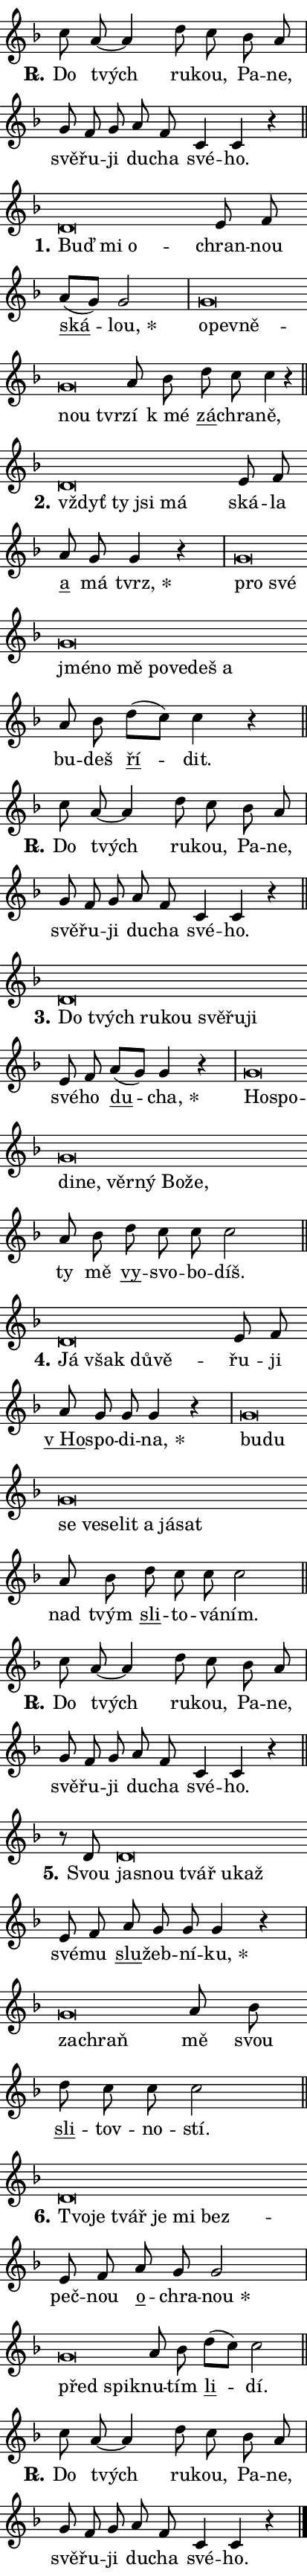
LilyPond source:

\version "2.22.1"
\header { tagline = "" }
\paper {
  indent = 0\cm
  top-margin = 0\cm
  right-margin = 0\cm
  bottom-margin = 0\cm
  left-margin = 0\cm
  paper-width = 7\cm
  page-breaking = #ly:one-page-breaking
  system-system-spacing.basic-distance = #11
  score-system-spacing.basic-distance = #11.3
  ragged-last = ##f
}


%% Author: Thomas Morley
%% https://lists.gnu.org/archive/html/lilypond-user/2020-05/msg00002.html
#(define (line-position grob)
"Returns position of @var[grob} in current system:
   @code{'start}, if at first time-step
   @code{'end}, if at last time-step
   @code{'middle} otherwise
"
  (let* ((col (ly:item-get-column grob))
         (ln (ly:grob-object col 'left-neighbor))
         (rn (ly:grob-object col 'right-neighbor))
         (col-to-check-left (if (ly:grob? ln) ln col))
         (col-to-check-right (if (ly:grob? rn) rn col))
         (break-dir-left
           (and
             (ly:grob-property col-to-check-left 'non-musical #f)
             (ly:item-break-dir col-to-check-left)))
         (break-dir-right
           (and
             (ly:grob-property col-to-check-right 'non-musical #f)
             (ly:item-break-dir col-to-check-right))))
        (cond ((eqv? 1 break-dir-left) 'start)
              ((eqv? -1 break-dir-right) 'end)
              (else 'middle))))

#(define (tranparent-at-line-position vctor)
  (lambda (grob)
  "Relying on @code{line-position} select the relevant enry from @var{vctor}.
Used to determine transparency,"
    (case (line-position grob)
      ((end) (not (vector-ref vctor 0)))
      ((middle) (not (vector-ref vctor 1)))
      ((start) (not (vector-ref vctor 2))))))

noteHeadBreakVisibility =
#(define-music-function (break-visibility)(vector?)
"Makes @code{NoteHead}s transparent relying on @var{break-visibility}"
#{
  \override NoteHead.transparent =
    #(tranparent-at-line-position break-visibility)
#})

#(define delete-ledgers-for-transparent-note-heads
  (lambda (grob)
    "Reads whether a @code{NoteHead} is transparent.
If so this @code{NoteHead} is removed from @code{'note-heads} from
@var{grob}, which is supposed to be @code{LedgerLineSpanner}.
As a result ledgers are not printed for this @code{NoteHead}"
    (let* ((nhds-array (ly:grob-object grob 'note-heads))
           (nhds-list
             (if (ly:grob-array? nhds-array)
                 (ly:grob-array->list nhds-array)
                 '()))
           ;; Relies on the transparent-property being done before
           ;; Staff.LedgerLineSpanner.after-line-breaking is executed.
           ;; This is fragile ...
           (to-keep
             (remove
               (lambda (nhd)
                 (ly:grob-property nhd 'transparent #f))
               nhds-list)))
      ;; TODO find a better method to iterate over grob-arrays, similiar
      ;; to filter/remove etc for lists
      ;; For now rebuilt from scratch
      (set! (ly:grob-object grob 'note-heads)  '())
      (for-each
        (lambda (nhd)
          (ly:pointer-group-interface::add-grob grob 'note-heads nhd))
        to-keep))))

hideNotes = {
  \noteHeadBreakVisibility #begin-of-line-visible
}
unHideNotes = {
  \noteHeadBreakVisibility #all-visible
}

% work-around for resetting accidentals
% https://lilypond.org/doc/v2.23/Documentation/notation/displaying-rhythms#unmetered-music
cadenzaMeasure = {
  \cadenzaOff
  \partial 1024 s1024
  \cadenzaOn
}

#(define-markup-command (accent layout props text) (markup?)
  "Underline accented syllable"
  (interpret-markup layout props
    #{\markup \override #'(offset . 4.3) \underline { #text }#}))

responsum = \markup \concat {
  "R" \hspace #-1.05 \path #0.1 #'((moveto 0 0.07) (lineto 0.9 0.8)) \hspace #0.05 "."
}

\layout {
    \context {
        \Staff
        \remove "Time_signature_engraver"
        \override LedgerLineSpanner.after-line-breaking = #delete-ledgers-for-transparent-note-heads
    }
    \context {
        \Voice {
            \override NoteHead.output-attributes = #'((class . "notehead"))
            \override Hairpin.height = #0.55
        }
    }
    \context {
        \Lyrics {
            \override StanzaNumber.output-attributes = #'((class . "stanzanumber"))
            \override LyricSpace.minimum-distance = #0.9
            \override LyricText.font-name = #"TeX Gyre Schola"
            \override LyricText.font-size = 1
            \override StanzaNumber.font-name = #"TeX Gyre Schola Bold"
            \override StanzaNumber.font-size = 1
        }
    }
}

% magnetic-lyrics.ily
%
%   written by
%     Jean Abou Samra <jean@abou-samra.fr>
%     Werner Lemberg <wl@gnu.org>
%
%   adapted by
%     Jiri Hon <jiri.hon@gmail.com>
%
% Version 2022-Apr-15

% https://www.mail-archive.com/lilypond-user@gnu.org/msg149350.html

#(define (Left_hyphen_pointer_engraver context)
   "Collect syllable-hyphen-syllable occurrences in lyrics and store
them in properties.  This engraver only looks to the left.  For
example, if the lyrics input is @code{foo -- bar}, it does the
following.

@itemize @bullet
@item
Set the @code{text} property of the @code{LyricHyphen} grob between
@q{foo} and @q{bar} to @code{foo}.

@item
Set the @code{left-hyphen} property of the @code{LyricText} grob with
text @q{foo} to the @code{LyricHyphen} grob between @q{foo} and
@q{bar}.
@end itemize

Use this auxiliary engraver in combination with the
@code{lyric-@/text::@/apply-@/magnetic-@/offset!} hook."
   (let ((hyphen #f)
         (text #f))
     (make-engraver
      (acknowledgers
       ((lyric-syllable-interface engraver grob source-engraver)
        (set! text grob)))
      (end-acknowledgers
       ((lyric-hyphen-interface engraver grob source-engraver)
        ;(when (not (grob::has-interface grob 'lyric-space-interface))
          (set! hyphen grob)));)
      ((stop-translation-timestep engraver)
       (when (and text hyphen)
         (ly:grob-set-object! text 'left-hyphen hyphen))
       (set! text #f)
       (set! hyphen #f)))))

#(define (lyric-text::apply-magnetic-offset! grob)
   "If the space between two syllables is less than the value in
property @code{LyricText@/.details@/.squash-threshold}, move the right
syllable to the left so that it gets concatenated with the left
syllable.

Use this function as a hook for
@code{LyricText@/.after-@/line-@/breaking} if the
@code{Left_@/hyphen_@/pointer_@/engraver} is active."
   (let ((hyphen (ly:grob-object grob 'left-hyphen #f)))
     (when hyphen
       (let ((left-text (ly:spanner-bound hyphen LEFT)))
         (when (grob::has-interface left-text 'lyric-syllable-interface)
           (let* ((common (ly:grob-common-refpoint grob left-text X))
                  (this-x-ext (ly:grob-extent grob common X))
                  (left-x-ext
                   (begin
                     ;; Trigger magnetism for left-text.
                     (ly:grob-property left-text 'after-line-breaking)
                     (ly:grob-extent left-text common X)))
                  ;; `delta` is the gap width between two syllables.
                  (delta (- (interval-start this-x-ext)
                            (interval-end left-x-ext)))
                  (details (ly:grob-property grob 'details))
                  (threshold (assoc-get 'squash-threshold details 0.2)))
             (when (< delta threshold)
               (let* (;; We have to manipulate the input text so that
                      ;; ligatures crossing syllable boundaries are not
                      ;; disabled.  For languages based on the Latin
                      ;; script this is essentially a beautification.
                      ;; However, for non-Western scripts it can be a
                      ;; necessity.
                      (lt (ly:grob-property left-text 'text))
                      (rt (ly:grob-property grob 'text))
                      (is-space (grob::has-interface hyphen 'lyric-space-interface))
                      (space (if is-space " " ""))
                      (space-markup (grob-interpret-markup grob " "))
                      (space-size (interval-length (ly:stencil-extent space-markup X)))
                      (extra-delta (if is-space space-size 0))
                      ;; Append new syllable.
                      (ltrt-space (if (and (string? lt) (string? rt))
                                (string-append lt space rt)
                                (make-concat-markup (list lt space rt))))
                      ;; Right-align `ltrt` to the right side.
                      (ltrt-space-markup (grob-interpret-markup
                               grob
                               (make-translate-markup
                                (cons (interval-length this-x-ext) 0)
                                (make-right-align-markup ltrt-space)))))
                 (begin
                   ;; Don't print `left-text`.
                   (ly:grob-set-property! left-text 'stencil #f)
                   ;; Set text and stencil (which holds all collected
                   ;; syllables so far) and shift it to the left.
                   (ly:grob-set-property! grob 'text ltrt-space)
                   (ly:grob-set-property! grob 'stencil ltrt-space-markup)
                   (ly:grob-translate-axis! grob (- (- delta extra-delta)) X))))))))))


#(define (lyric-hyphen::displace-bounds-first grob)
   ;; Make very sure this callback isn't triggered too early.
   (let ((left (ly:spanner-bound grob LEFT))
         (right (ly:spanner-bound grob RIGHT)))
     (ly:grob-property left 'after-line-breaking)
     (ly:grob-property right 'after-line-breaking)
     (ly:lyric-hyphen::print grob)))

squashThreshold = #0.4

\layout {
  \context {
    \Lyrics
    \consists #Left_hyphen_pointer_engraver
    \override LyricText.after-line-breaking =
      #lyric-text::apply-magnetic-offset!
    \override LyricHyphen.stencil = #lyric-hyphen::displace-bounds-first
    \override LyricText.details.squash-threshold = \squashThreshold
    \override LyricHyphen.minimum-distance = 0
    \override LyricHyphen.minimum-length = \squashThreshold
  }
}

squash = \override LyricText.details.squash-threshold = 9999
unSquash = \override LyricText.details.squash-threshold = \squashThreshold

left = \override LyricText.self-alignment-X = #LEFT
unLeft = \revert LyricText.self-alignment-X

starOffset = #(lambda (grob) 
                (let ((x_offset (ly:self-alignment-interface::aligned-on-x-parent grob)))
                  (if (= x_offset 0) 0 (+ x_offset 1.2))))

star = #(define-music-function (syllable)(string?)
"Append star separator at the end of a syllable"
#{
  \once \override LyricText.X-offset = #starOffset
  \lyricmode { \markup {
    #syllable
    \override #'((font-name . "TeX Gyre Schola Bold")) \hspace #0.2 \lower #0.65 \larger "*"
  } }
#})

starAccent = #(define-music-function (syllable)(string?)
"Append star separator at the end of a syllable and make accent"
#{
  \once \override LyricText.X-offset = #starOffset
  \lyricmode { \markup {
    \accent #syllable
    \override #'((font-name . "TeX Gyre Schola Bold")) \hspace #0.2 \lower #0.65 \larger "*"
  } }
#})

breath = #(define-music-function (syllable)(string?)
"Append breathing indicator at the end of a syllable"
#{
  \lyricmode { \markup { #syllable "+" } }
#})

optionalBreath = #(define-music-function (syllable)(string?)
"Append optional breathing indicator at the end of a syllable"
#{
  \lyricmode { \markup { #syllable "(+)" } }
#})


\score {
    <<
        \new Voice = "melody" { \cadenzaOn \key f \major \relative { c''8 a~ a4 d8 c bes a \cadenzaMeasure \bar "|" g f g a f c4 c r \cadenzaMeasure \bar "||" \break } }
        \new Lyrics \lyricsto "melody" { \lyricmode { \set stanza = \responsum
Do tvých ru -- kou, Pa -- ne, svě -- řu -- ji du -- cha své -- ho. } }
    >>
    \layout {}
}

\score {
    <<
        \new Voice = "melody" { \cadenzaOn \key f \major \relative { d'\breve*1/16 \hideNotes \breve*1/16 \breve*1/16 \bar "" \unHideNotes e8 f \bar "" a[( g)] g2 \cadenzaMeasure \bar "|" g\breve*1/16 \hideNotes \breve*1/16 \bar "" \breve*1/16 \bar "" \breve*1/16 \breve*1/16 \bar "" \unHideNotes a8 bes \bar "" d c c4 r \cadenzaMeasure \bar "||" \break } }
        \new Lyrics \lyricsto "melody" { \lyricmode { \set stanza = "1."
\left Buď \squash mi o -- \unLeft \unSquash chran -- nou \markup \accent ská -- \star lou, \left o -- \squash pev -- ně -- nou tvr -- \unLeft \unSquash zí "k mé" \markup \accent zá -- chra -- ně, } }
    >>
    \layout {}
}

\score {
    <<
        \new Voice = "melody" { \cadenzaOn \key f \major \relative { d'\breve*1/16 \hideNotes \breve*1/16 \bar "" \breve*1/16 \breve*1/16 \bar "" \unHideNotes e8 f \bar "" a g g4 r \cadenzaMeasure \bar "|" g\breve*1/16 \hideNotes \breve*1/16 \bar "" \breve*1/16 \bar "" \breve*1/16 \bar "" \breve*1/16 \bar "" \breve*1/16 \bar "" \breve*1/16 \bar "" \breve*1/16 \breve*1/16 \bar "" \unHideNotes a8 bes \bar "" d[( c)] c4 r \cadenzaMeasure \bar "||" \break } }
        \new Lyrics \lyricsto "melody" { \lyricmode { \set stanza = "2."
\left vždyť \squash ty jsi má \unLeft \unSquash ská -- la \markup \accent a má \star tvrz, \left pro \squash své jmé -- no mě po -- ve -- deš a \unLeft \unSquash bu -- deš \markup \accent ří -- dit. } }
    >>
    \layout {}
}

\score {
    <<
        \new Voice = "melody" { \cadenzaOn \key f \major \relative { c''8 a~ a4 d8 c bes a \cadenzaMeasure \bar "|" g f g a f c4 c r \cadenzaMeasure \bar "||" \break } }
        \new Lyrics \lyricsto "melody" { \lyricmode { \set stanza = \responsum
Do tvých ru -- kou, Pa -- ne, svě -- řu -- ji du -- cha své -- ho. } }
    >>
    \layout {}
}

\score {
    <<
        \new Voice = "melody" { \cadenzaOn \key f \major \relative { d'\breve*1/16 \hideNotes \breve*1/16 \bar "" \breve*1/16 \bar "" \breve*1/16 \bar "" \breve*1/16 \bar "" \breve*1/16 \breve*1/16 \bar "" \unHideNotes e8 f \bar "" a[( g)] g4 r \cadenzaMeasure \bar "|" g\breve*1/16 \hideNotes \breve*1/16 \bar "" \breve*1/16 \bar "" \breve*1/16 \bar "" \breve*1/16 \bar "" \breve*1/16 \bar "" \breve*1/16 \breve*1/16 \bar "" \unHideNotes a8 bes \bar "" d c c c2 \cadenzaMeasure \bar "||" \break } }
        \new Lyrics \lyricsto "melody" { \lyricmode { \set stanza = "3."
\left Do \squash tvých ru -- kou svě -- řu -- ji \unLeft \unSquash své -- ho \markup \accent du -- \star cha, \left Ho -- \squash spo -- di -- ne, věr -- ný Bo -- že, \unLeft \unSquash ty mě \markup \accent vy -- svo -- bo -- díš. } }
    >>
    \layout {}
}

\score {
    <<
        \new Voice = "melody" { \cadenzaOn \key f \major \relative { d'\breve*1/16 \hideNotes \breve*1/16 \bar "" \breve*1/16 \breve*1/16 \bar "" \unHideNotes e8 f \bar "" a g g g4 r \cadenzaMeasure \bar "|" g\breve*1/16 \hideNotes \breve*1/16 \bar "" \breve*1/16 \bar "" \breve*1/16 \bar "" \breve*1/16 \bar "" \breve*1/16 \bar "" \breve*1/16 \bar "" \breve*1/16 \breve*1/16 \bar "" \unHideNotes a8 bes \bar "" d c c c2 \cadenzaMeasure \bar "||" \break } }
        \new Lyrics \lyricsto "melody" { \lyricmode { \set stanza = "4."
\left Já \squash však dů -- vě -- \unLeft \unSquash řu -- ji \markup \accent "v Ho" -- spo -- di -- \star na, \left bu -- \squash du se ve -- se -- lit a já -- sat \unLeft \unSquash nad tvým \markup \accent sli -- to -- vá -- ním. } }
    >>
    \layout {}
}

\score {
    <<
        \new Voice = "melody" { \cadenzaOn \key f \major \relative { c''8 a~ a4 d8 c bes a \cadenzaMeasure \bar "|" g f g a f c4 c r \cadenzaMeasure \bar "||" \break } }
        \new Lyrics \lyricsto "melody" { \lyricmode { \set stanza = \responsum
Do tvých ru -- kou, Pa -- ne, svě -- řu -- ji du -- cha své -- ho. } }
    >>
    \layout {}
}

\score {
    <<
        \new Voice = "melody" { \cadenzaOn \key f \major \relative { r8 d'8 d\breve*1/16 \hideNotes \breve*1/16 \bar "" \breve*1/16 \bar "" \breve*1/16 \breve*1/16 \bar "" \unHideNotes e8 f \bar "" a g g g4 r \cadenzaMeasure \bar "|" g\breve*1/16 \hideNotes \breve*1/16 \bar "" \unHideNotes a8 bes \bar "" d c c c2 \cadenzaMeasure \bar "||" \break } }
        \new Lyrics \lyricsto "melody" { \lyricmode { \set stanza = "5."
Svou \left ja -- \squash snou tvář u -- kaž \unLeft \unSquash své -- mu \markup \accent slu -- žeb -- ní -- \star ku, \left za -- \squash chraň \unLeft \unSquash mě svou \markup \accent sli -- tov -- no -- stí. } }
    >>
    \layout {}
}

\score {
    <<
        \new Voice = "melody" { \cadenzaOn \key f \major \relative { d'\breve*1/16 \hideNotes \breve*1/16 \bar "" \breve*1/16 \bar "" \breve*1/16 \bar "" \breve*1/16 \breve*1/16 \bar "" \unHideNotes e8 f \bar "" a g g2 \cadenzaMeasure \bar "|" g\breve*1/16 \hideNotes \breve*1/16 \bar "" \unHideNotes a8 bes \bar "" d[( c)] c2 \cadenzaMeasure \bar "||" \break } }
        \new Lyrics \lyricsto "melody" { \lyricmode { \set stanza = "6."
\left Tvo -- \squash je tvář je mi bez -- \unLeft \unSquash peč -- nou \markup \accent o -- chra -- \star nou \left před \squash spik -- \unLeft \unSquash nu -- tím \markup \accent li -- dí. } }
    >>
    \layout {}
}

\score {
    <<
        \new Voice = "melody" { \cadenzaOn \key f \major \relative { c''8 a~ a4 d8 c bes a \cadenzaMeasure \bar "|" g f g a f c4 c r \cadenzaMeasure \bar "||" \break } \bar "|." }
        \new Lyrics \lyricsto "melody" { \lyricmode { \set stanza = \responsum
Do tvých ru -- kou, Pa -- ne, svě -- řu -- ji du -- cha své -- ho. } }
    >>
    \layout {}
}
